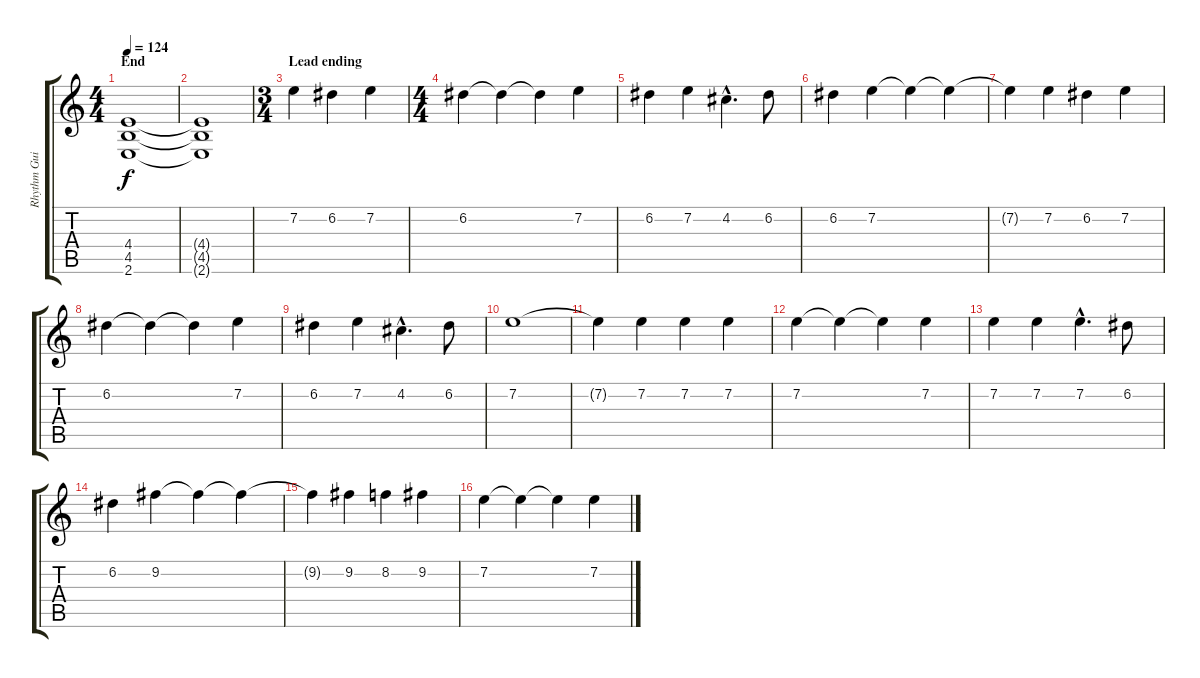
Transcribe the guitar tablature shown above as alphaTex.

\track ("Rhythm Guitar " "Rhythm Gui") {instrument distortionguitar}
\staff {score tabs}
\tuning (D4 A3 F3 C3 G2 D2) {hide}
\ts (4 4)
\section ("" "End")
\tempo 124
\clef g2
\ks c
(4.4 4.5 2.6).1{dy f volume 3} |
(4.4{t} 4.5{t} 2.6{t}).1 |
\ts (3 4)
\section ("" "Lead ending")
7.2.4{volume 8} 6.2.4 7.2.4 |
\ts (4 4)
6.2.4 6.2{t}.4 6.2{t}.4 7.2.4 |
6.2.4 7.2.4 4.2{hac}.4{d} 6.2.8 |
6.2.4 7.2.4 7.2{t}.4 7.2{t}.4 |
7.2{t}.4 7.2.4 6.2.4 7.2.4 |
6.2.4 6.2{t}.4 6.2{t}.4 7.2.4 |
6.2.4 7.2.4 4.2{hac}.4{d} 6.2.8 |
7.2.1 |
7.2{t}.4 7.2.4 7.2.4 7.2.4 |
7.2.4 7.2{t}.4 7.2{t}.4 7.2.4 |
7.2.4 7.2.4 7.2{hac}.4{d} 6.2.8 |
6.2.4 9.2.4 9.2{t}.4 9.2{t}.4 |
9.2{t}.4 9.2.4 8.2.4 9.2.4 |
7.2.4 7.2{t}.4 7.2{t}.4 7.2.4
